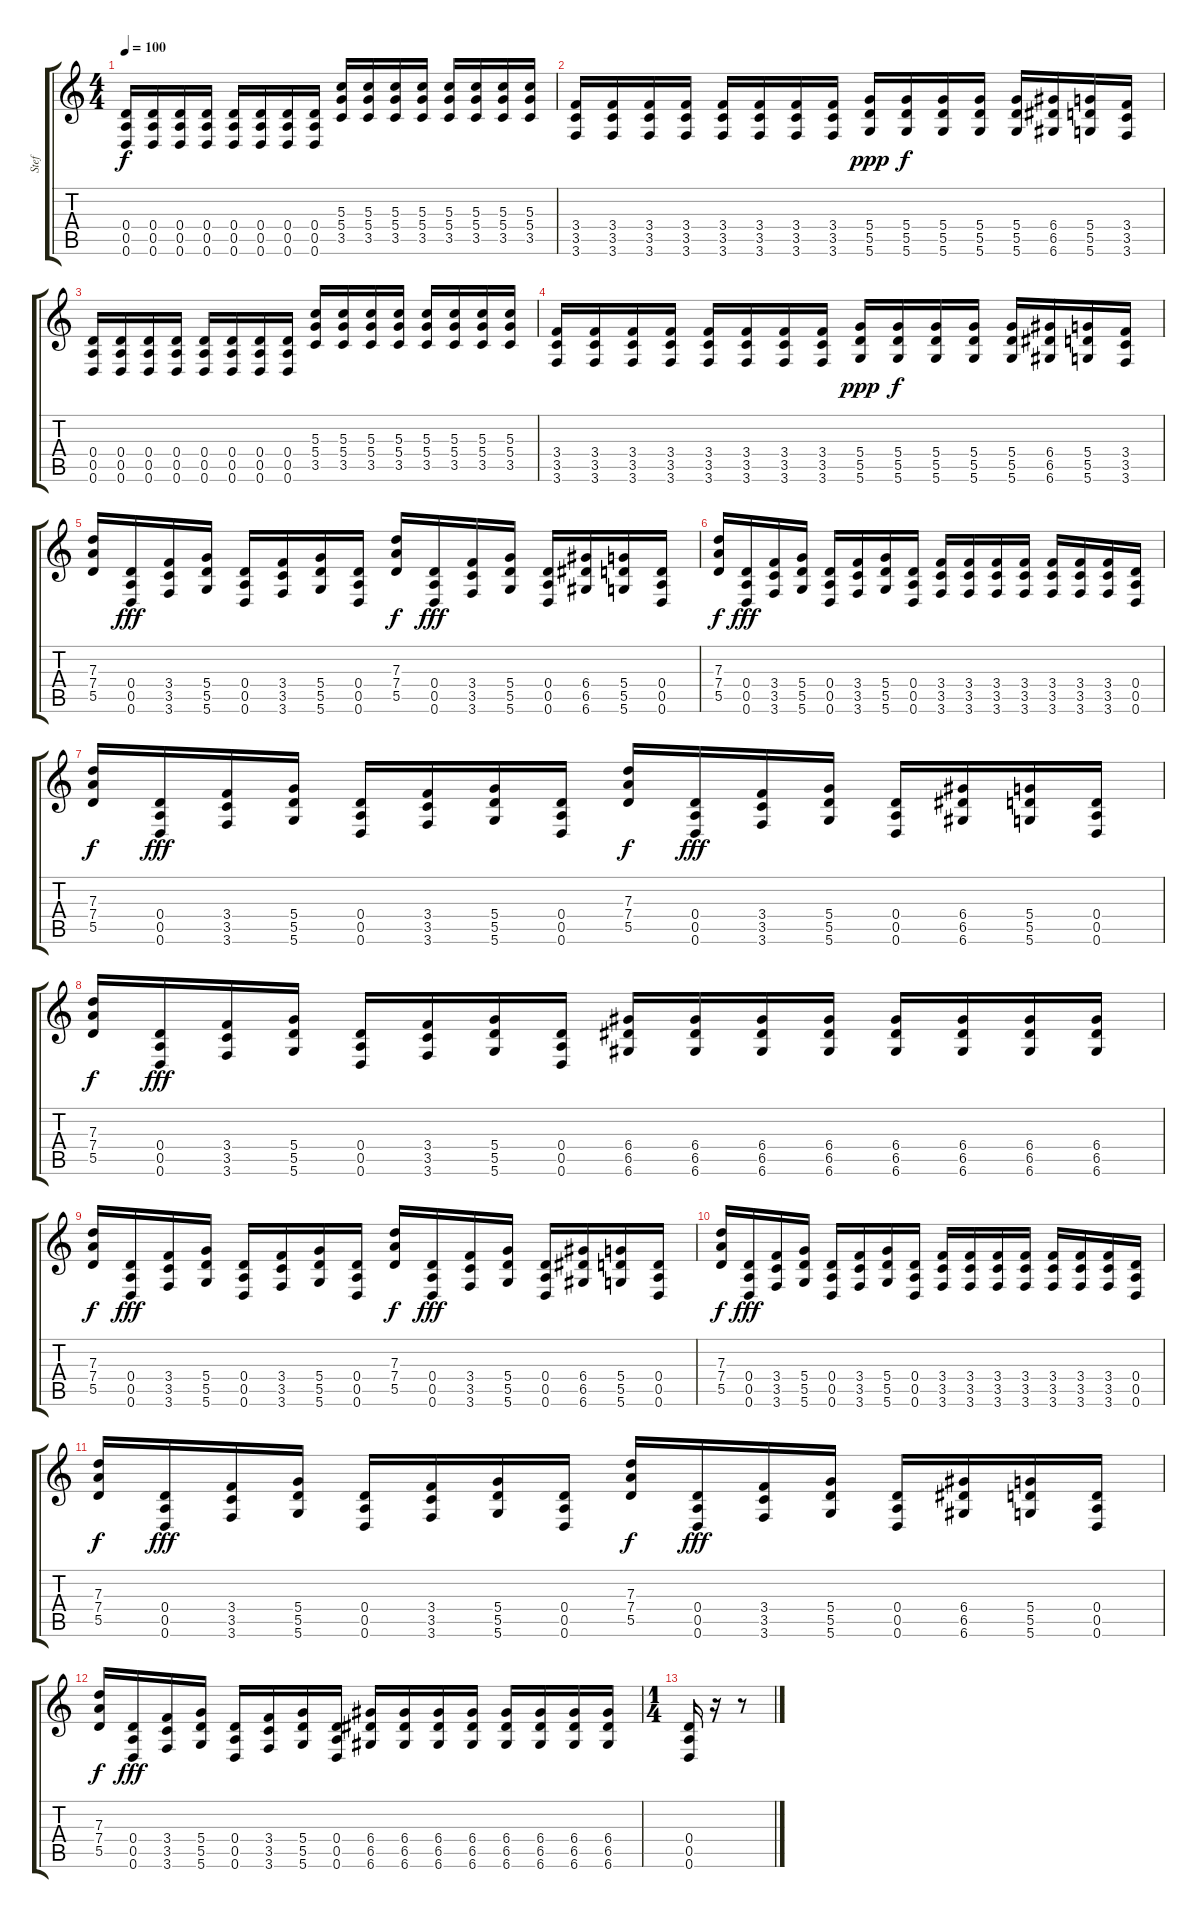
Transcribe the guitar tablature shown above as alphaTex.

\track ("Stef" "Stef") {instrument distortionguitar}
\staff {score tabs}
\tuning (E4 B3 G3 D3 A2 D2) {hide}
\ts (4 4)
\tempo 100
\clef g2
\ks c
(0.4 0.5 0.6).16{dy f} (0.4 0.5 0.6).16 (0.4 0.5 0.6).16 (0.4 0.5 0.6).16 (0.4 0.5 0.6).16 (0.4 0.5 0.6).16 (0.4 0.5 0.6).16 (0.4 0.5 0.6).16 (5.3 5.4 3.5).16 (5.3 5.4 3.5).16 (5.3 5.4 3.5).16 (5.3 5.4 3.5).16 (5.3 5.4 3.5).16 (5.3 5.4 3.5).16 (5.3 5.4 3.5).16 (5.3 5.4 3.5).16 |
(3.4 3.5 3.6).16 (3.4 3.5 3.6).16 (3.4 3.5 3.6).16 (3.4 3.5 3.6).16 (3.4 3.5 3.6).16 (3.4 3.5 3.6).16 (3.4 3.5 3.6).16 (3.4 3.5 3.6).16 (5.4 5.5 5.6).16{dy ppp} (5.4 5.5 5.6).16{dy f} (5.4 5.5 5.6).16 (5.4 5.5 5.6).16 (5.4 5.5 5.6).16 (6.4 6.5 6.6).16 (5.4 5.5 5.6).16 (3.4 3.5 3.6).16 |
(0.4 0.5 0.6).16 (0.4 0.5 0.6).16 (0.4 0.5 0.6).16 (0.4 0.5 0.6).16 (0.4 0.5 0.6).16 (0.4 0.5 0.6).16 (0.4 0.5 0.6).16 (0.4 0.5 0.6).16 (5.3 5.4 3.5).16 (5.3 5.4 3.5).16 (5.3 5.4 3.5).16 (5.3 5.4 3.5).16 (5.3 5.4 3.5).16 (5.3 5.4 3.5).16 (5.3 5.4 3.5).16 (5.3 5.4 3.5).16 |
(3.4 3.5 3.6).16 (3.4 3.5 3.6).16 (3.4 3.5 3.6).16 (3.4 3.5 3.6).16 (3.4 3.5 3.6).16 (3.4 3.5 3.6).16 (3.4 3.5 3.6).16 (3.4 3.5 3.6).16 (5.4 5.5 5.6).16{dy ppp} (5.4 5.5 5.6).16{dy f} (5.4 5.5 5.6).16 (5.4 5.5 5.6).16 (5.4 5.5 5.6).16 (6.4 6.5 6.6).16 (5.4 5.5 5.6).16 (3.4 3.5 3.6).16 |
(7.3 7.4 5.5).16 (0.4 0.5 0.6).16{dy fff} (3.4 3.5 3.6).16 (5.4 5.5 5.6).16 (0.4 0.5 0.6).16 (3.4 3.5 3.6).16 (5.4 5.5 5.6).16 (0.4 0.5 0.6).16 (7.3 7.4 5.5).16{dy f} (0.4 0.5 0.6).16{dy fff} (3.4 3.5 3.6).16 (5.4 5.5 5.6).16 (0.4 0.5 0.6).16 (6.4 6.5 6.6).16 (5.4 5.5 5.6).16 (0.4 0.5 0.6).16 |
(7.3 7.4 5.5).16{dy f} (0.4 0.5 0.6).16{dy fff} (3.4 3.5 3.6).16 (5.4 5.5 5.6).16 (0.4 0.5 0.6).16 (3.4 3.5 3.6).16 (5.4 5.5 5.6).16 (0.4 0.5 0.6).16 (3.4 3.5 3.6).16 (3.4 3.5 3.6).16 (3.4 3.5 3.6).16 (3.4 3.5 3.6).16 (3.4 3.5 3.6).16 (3.4 3.5 3.6).16 (3.4 3.5 3.6).16 (0.4 0.5 0.6).16 |
(7.3 7.4 5.5).16{dy f} (0.4 0.5 0.6).16{dy fff} (3.4 3.5 3.6).16 (5.4 5.5 5.6).16 (0.4 0.5 0.6).16 (3.4 3.5 3.6).16 (5.4 5.5 5.6).16 (0.4 0.5 0.6).16 (7.3 7.4 5.5).16{dy f} (0.4 0.5 0.6).16{dy fff} (3.4 3.5 3.6).16 (5.4 5.5 5.6).16 (0.4 0.5 0.6).16 (6.4 6.5 6.6).16 (5.4 5.5 5.6).16 (0.4 0.5 0.6).16 |
(7.3 7.4 5.5).16{dy f} (0.4 0.5 0.6).16{dy fff} (3.4 3.5 3.6).16 (5.4 5.5 5.6).16 (0.4 0.5 0.6).16 (3.4 3.5 3.6).16 (5.4 5.5 5.6).16 (0.4 0.5 0.6).16 (6.4 6.5 6.6).16 (6.4 6.5 6.6).16 (6.4 6.5 6.6).16 (6.4 6.5 6.6).16 (6.4 6.5 6.6).16 (6.4 6.5 6.6).16 (6.4 6.5 6.6).16 (6.4 6.5 6.6).16 |
(7.3 7.4 5.5).16{dy f} (0.4 0.5 0.6).16{dy fff} (3.4 3.5 3.6).16 (5.4 5.5 5.6).16 (0.4 0.5 0.6).16 (3.4 3.5 3.6).16 (5.4 5.5 5.6).16 (0.4 0.5 0.6).16 (7.3 7.4 5.5).16{dy f} (0.4 0.5 0.6).16{dy fff} (3.4 3.5 3.6).16 (5.4 5.5 5.6).16 (0.4 0.5 0.6).16 (6.4 6.5 6.6).16 (5.4 5.5 5.6).16 (0.4 0.5 0.6).16 |
(7.3 7.4 5.5).16{dy f} (0.4 0.5 0.6).16{dy fff} (3.4 3.5 3.6).16 (5.4 5.5 5.6).16 (0.4 0.5 0.6).16 (3.4 3.5 3.6).16 (5.4 5.5 5.6).16 (0.4 0.5 0.6).16 (3.4 3.5 3.6).16 (3.4 3.5 3.6).16 (3.4 3.5 3.6).16 (3.4 3.5 3.6).16 (3.4 3.5 3.6).16 (3.4 3.5 3.6).16 (3.4 3.5 3.6).16 (0.4 0.5 0.6).16 |
(7.3 7.4 5.5).16{dy f} (0.4 0.5 0.6).16{dy fff} (3.4 3.5 3.6).16 (5.4 5.5 5.6).16 (0.4 0.5 0.6).16 (3.4 3.5 3.6).16 (5.4 5.5 5.6).16 (0.4 0.5 0.6).16 (7.3 7.4 5.5).16{dy f} (0.4 0.5 0.6).16{dy fff} (3.4 3.5 3.6).16 (5.4 5.5 5.6).16 (0.4 0.5 0.6).16 (6.4 6.5 6.6).16 (5.4 5.5 5.6).16 (0.4 0.5 0.6).16 |
(7.3 7.4 5.5).16{dy f} (0.4 0.5 0.6).16{dy fff} (3.4 3.5 3.6).16 (5.4 5.5 5.6).16 (0.4 0.5 0.6).16 (3.4 3.5 3.6).16 (5.4 5.5 5.6).16 (0.4 0.5 0.6).16 (6.4 6.5 6.6).16 (6.4 6.5 6.6).16 (6.4 6.5 6.6).16 (6.4 6.5 6.6).16 (6.4 6.5 6.6).16 (6.4 6.5 6.6).16 (6.4 6.5 6.6).16 (6.4 6.5 6.6).16 |
\ts (1 4)
(0.4 0.5 0.6).16 r.16 r.8
